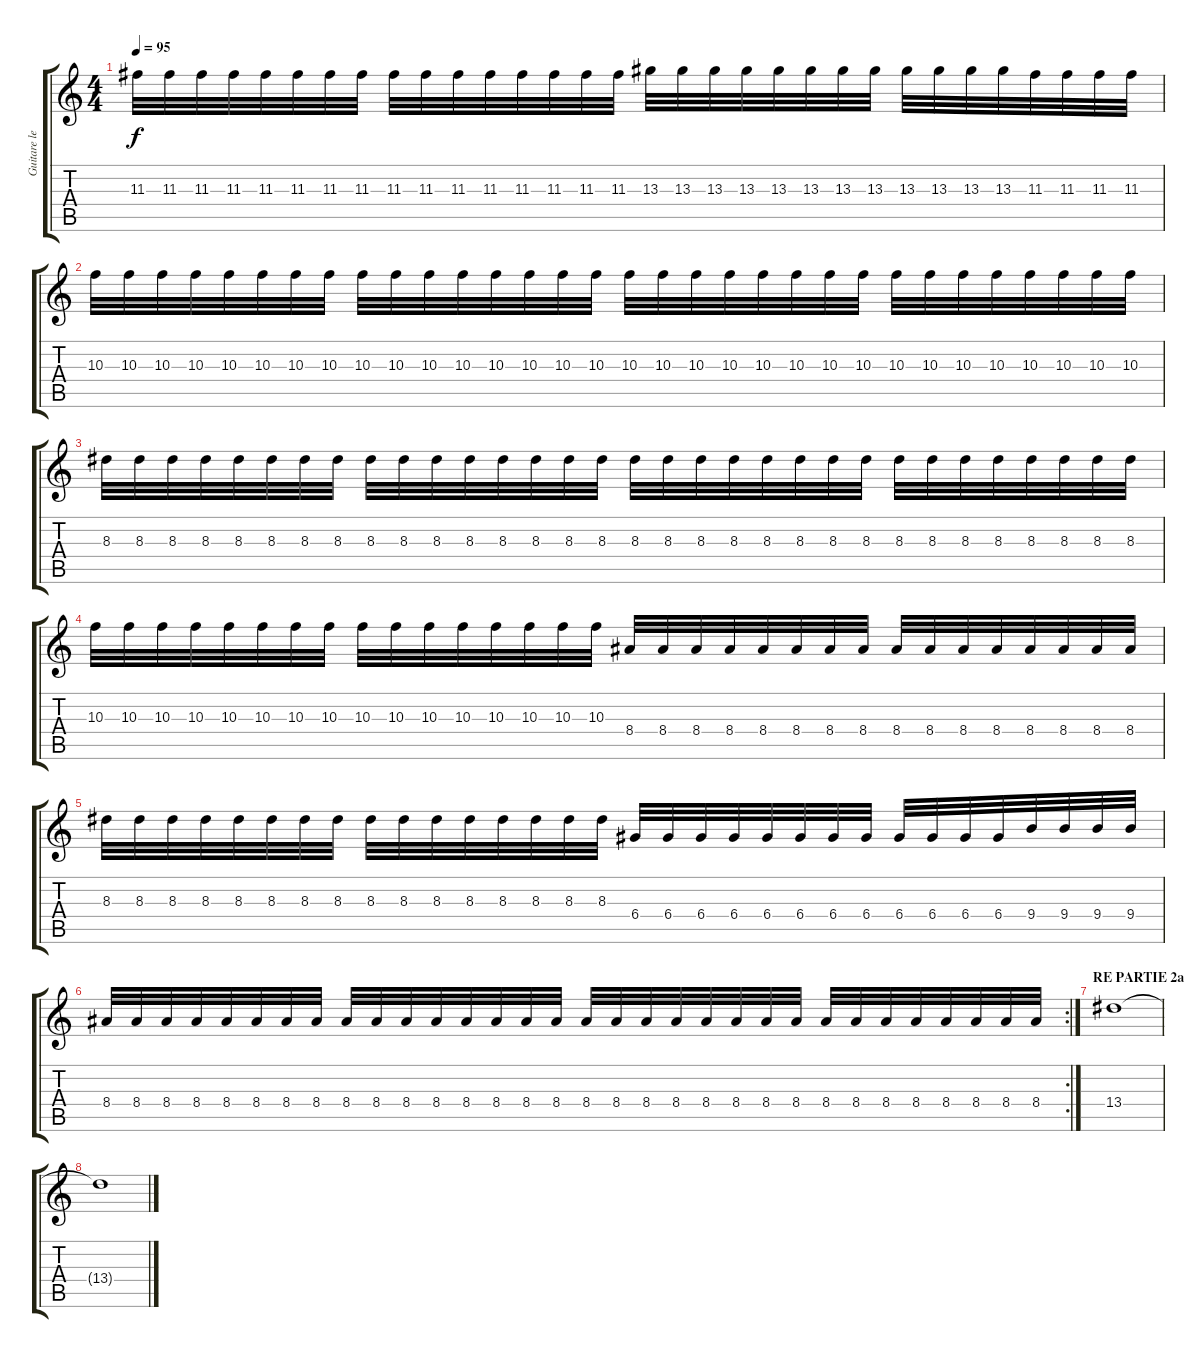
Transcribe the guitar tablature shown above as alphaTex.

\track ("Guitare lead" "Guitare le") {instrument overdrivenguitar}
\staff {score tabs}
\tuning (E4 B3 G3 D3 A2 E2) {hide}
\ts (4 4)
\tempo 95
\clef g2
\ks c
11.3.32{dy f} 11.3.32 11.3.32 11.3.32 11.3.32 11.3.32 11.3.32 11.3.32 11.3.32 11.3.32 11.3.32 11.3.32 11.3.32 11.3.32 11.3.32 11.3.32 13.3.32 13.3.32 13.3.32 13.3.32 13.3.32 13.3.32 13.3.32 13.3.32 13.3.32 13.3.32 13.3.32 13.3.32 11.3.32 11.3.32 11.3.32 11.3.32 |
10.3.32 10.3.32 10.3.32 10.3.32 10.3.32 10.3.32 10.3.32 10.3.32 10.3.32 10.3.32 10.3.32 10.3.32 10.3.32 10.3.32 10.3.32 10.3.32 10.3.32 10.3.32 10.3.32 10.3.32 10.3.32 10.3.32 10.3.32 10.3.32 10.3.32 10.3.32 10.3.32 10.3.32 10.3.32 10.3.32 10.3.32 10.3.32 |
8.3.32 8.3.32 8.3.32 8.3.32 8.3.32 8.3.32 8.3.32 8.3.32 8.3.32 8.3.32 8.3.32 8.3.32 8.3.32 8.3.32 8.3.32 8.3.32 8.3.32 8.3.32 8.3.32 8.3.32 8.3.32 8.3.32 8.3.32 8.3.32 8.3.32 8.3.32 8.3.32 8.3.32 8.3.32 8.3.32 8.3.32 8.3.32 |
10.3.32 10.3.32 10.3.32 10.3.32 10.3.32 10.3.32 10.3.32 10.3.32 10.3.32 10.3.32 10.3.32 10.3.32 10.3.32 10.3.32 10.3.32 10.3.32 8.4.32 8.4.32 8.4.32 8.4.32 8.4.32 8.4.32 8.4.32 8.4.32 8.4.32 8.4.32 8.4.32 8.4.32 8.4.32 8.4.32 8.4.32 8.4.32 |
8.3.32 8.3.32 8.3.32 8.3.32 8.3.32 8.3.32 8.3.32 8.3.32 8.3.32 8.3.32 8.3.32 8.3.32 8.3.32 8.3.32 8.3.32 8.3.32 6.4.32 6.4.32 6.4.32 6.4.32 6.4.32 6.4.32 6.4.32 6.4.32 6.4.32 6.4.32 6.4.32 6.4.32 9.4.32 9.4.32 9.4.32 9.4.32 |
\rc 2
8.4.32 8.4.32 8.4.32 8.4.32 8.4.32 8.4.32 8.4.32 8.4.32 8.4.32 8.4.32 8.4.32 8.4.32 8.4.32 8.4.32 8.4.32 8.4.32 8.4.32 8.4.32 8.4.32 8.4.32 8.4.32 8.4.32 8.4.32 8.4.32 8.4.32 8.4.32 8.4.32 8.4.32 8.4.32 8.4.32 8.4.32 8.4.32 |
\section ("" "RE PARTIE 2a")
13.4.1 |
13.4{t}.1
